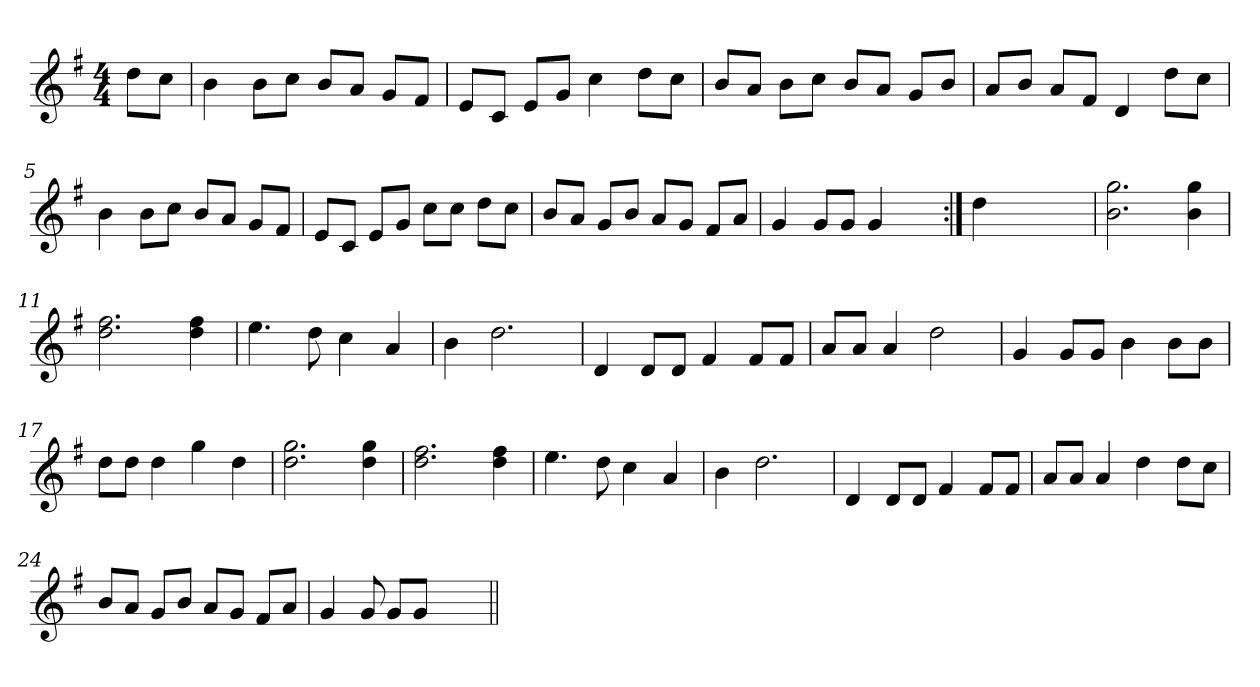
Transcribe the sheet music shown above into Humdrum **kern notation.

**kern
*part1
*staff1
*clefG2
*k[f#]
*G:
*M4/4
=
8dd\L
8cc\J
=1
4b
8b\L
8cc\J
8b/L
8a/J
8g/L
8f#/J
=2
8e/L
8c/J
8e/L
8g/J
4cc
8dd\L
8cc\J
=3
8b/L
8a/J
8b\L
8cc\J
8b/L
8a/J
8g/L
8b/J
=4
8a/L
8b/J
8a/L
8f#/J
4d
8dd\L
8cc\J
=5
4b
8b\L
8cc\J
8b/L
8a/J
8g/L
8f#/J
=6
8e/L
8c/J
8e/L
8g/J
8cc\L
8cc\J
8dd\L
8cc\J
=7
8b/L
8a/J
8g/L
8b/J
8a/L
8g/J
8f#/L
8a/J
=8
4g
8g/L
8g/J
4g
4ryy
=9:|!
4dd
2.ryy
=10
2.b 2.gg
4b 4gg
=11
2.dd 2.ff#
4dd 4ff#
=12
4.ee
8dd
4cc
4a
=13
4b
2.dd
=14
4d
8d/L
8d/J
4f#
8f#/L
8f#/J
=15
8a/L
8a/J
4a
2dd
=16
4g
8g/L
8g/J
4b
8b\L
8b\J
=17
8dd\L
8dd\J
4dd
4gg
4dd
=18
2.dd 2.gg
4dd 4gg
=19
2.dd 2.ff#
4dd 4ff#
=20
4.ee
8dd
4cc
4a
=21
4b
2.dd
=22
4d
8d/L
8d/J
4f#
8f#/L
8f#/J
=23
8a/L
8a/J
4a
4dd
8dd\L
8cc\J
=24
8b/L
8a/J
8g/L
8b/J
8a/L
8g/J
8f#/L
8a/J
=25
4g
8g
8g/L
8g/J
4.ryy
=||
*-
